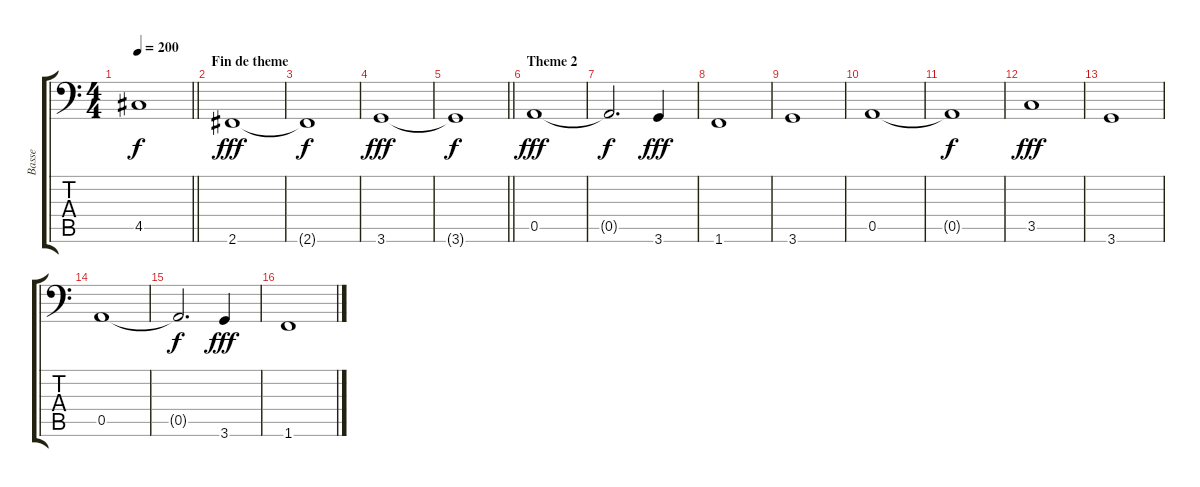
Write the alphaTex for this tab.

\track ("Basse" "Basse") {instrument electricbassfinger}
\staff {score tabs}
\tuning (E3 B2 G2 D2 A1 E1) {hide}
\ts (4 4)
\tempo 200
\clef f4
\barLineRight lightlight
\ks c
4.5{t}.1{dy f} |
\section ("" "Fin de theme")
2.6.1{dy fff} |
2.6{t}.1{dy f} |
3.6.1{dy fff} |
\barLineRight lightlight
3.6{t}.1{dy f} |
\section ("" "Theme 2")
0.5.1{dy fff} |
0.5{t}.2{d dy f} 3.6.4{dy fff} |
1.6.1 |
3.6.1 |
0.5.1 |
0.5{t}.1{dy f} |
3.5.1{dy fff} |
3.6.1 |
0.5.1 |
0.5{t}.2{d dy f} 3.6.4{dy fff} |
1.6.1
